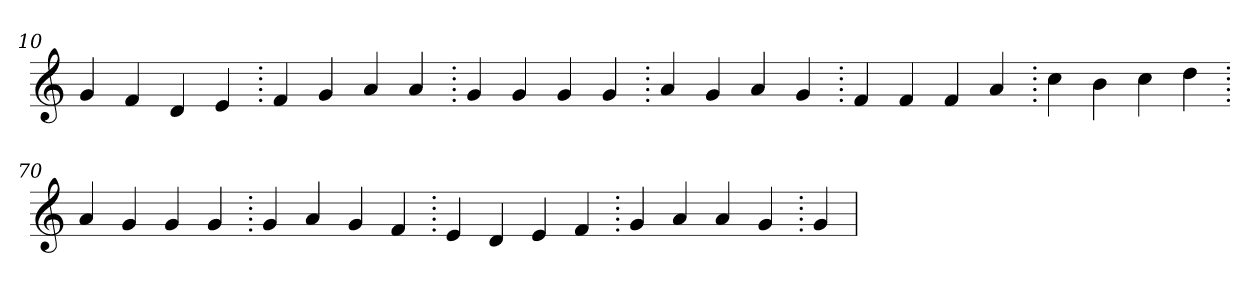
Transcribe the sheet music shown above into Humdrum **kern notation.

**kern
*part1
*staff1
*clefG2
=10.
4g
4f
4d
4e
=20.
4f
4g
4a
4a
=30.
4g
4g
4g
4g
=40.
4a
4g
4a
4g
=50.
4f
4f
4f
4a
=60.
4cc
4b
4cc
4dd
=70.
4a
4g
4g
4g
=80.
4g
4a
4g
4f
=90.
4e
4d
4e
4f
=100.
4g
4a
4a
4g
=110.
4g
=
*-
